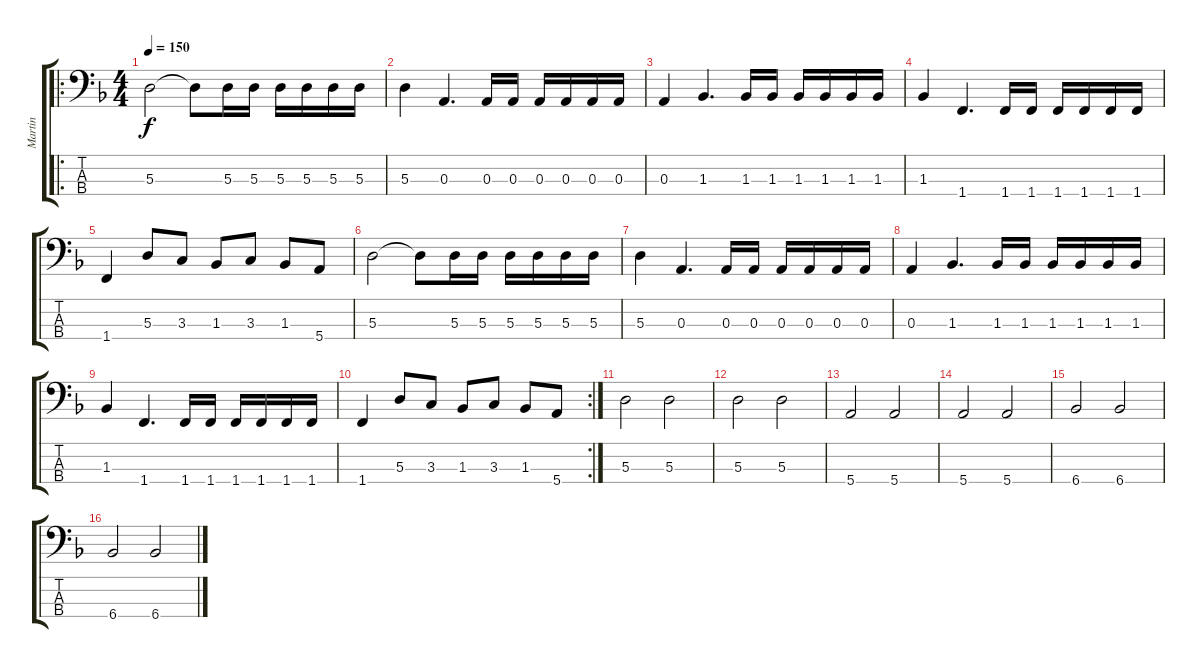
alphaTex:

\track ("Martin" "Martin") {instrument electricbasspick}
\staff {score tabs}
\tuning (G2 D2 A1 E1) {hide}
\ro
\ts (4 4)
\tempo 150
\clef f4
\ks dminor
5.3.2{dy f} 5.3{t}.8 5.3.16 5.3.16 5.3.16 5.3.16 5.3.16 5.3.16 |
5.3.4 0.3.4{d} 0.3.16 0.3.16 0.3.16 0.3.16 0.3.16 0.3.16 |
0.3.4 1.3.4{d} 1.3.16 1.3.16 1.3.16 1.3.16 1.3.16 1.3.16 |
1.3.4 1.4.4{d} 1.4.16 1.4.16 1.4.16 1.4.16 1.4.16 1.4.16 |
1.4.4 5.3.8 3.3.8 1.3.8 3.3.8 1.3.8 5.4.8 |
5.3.2 5.3{t}.8 5.3.16 5.3.16 5.3.16 5.3.16 5.3.16 5.3.16 |
5.3.4 0.3.4{d} 0.3.16 0.3.16 0.3.16 0.3.16 0.3.16 0.3.16 |
0.3.4 1.3.4{d} 1.3.16 1.3.16 1.3.16 1.3.16 1.3.16 1.3.16 |
1.3.4 1.4.4{d} 1.4.16 1.4.16 1.4.16 1.4.16 1.4.16 1.4.16 |
\rc 2
1.4.4 5.3.8 3.3.8 1.3.8 3.3.8 1.3.8 5.4.8 |
5.3.2 5.3.2 |
5.3.2 5.3.2 |
5.4.2 5.4.2 |
5.4.2 5.4.2 |
6.4.2 6.4.2 |
6.4.2 6.4.2
